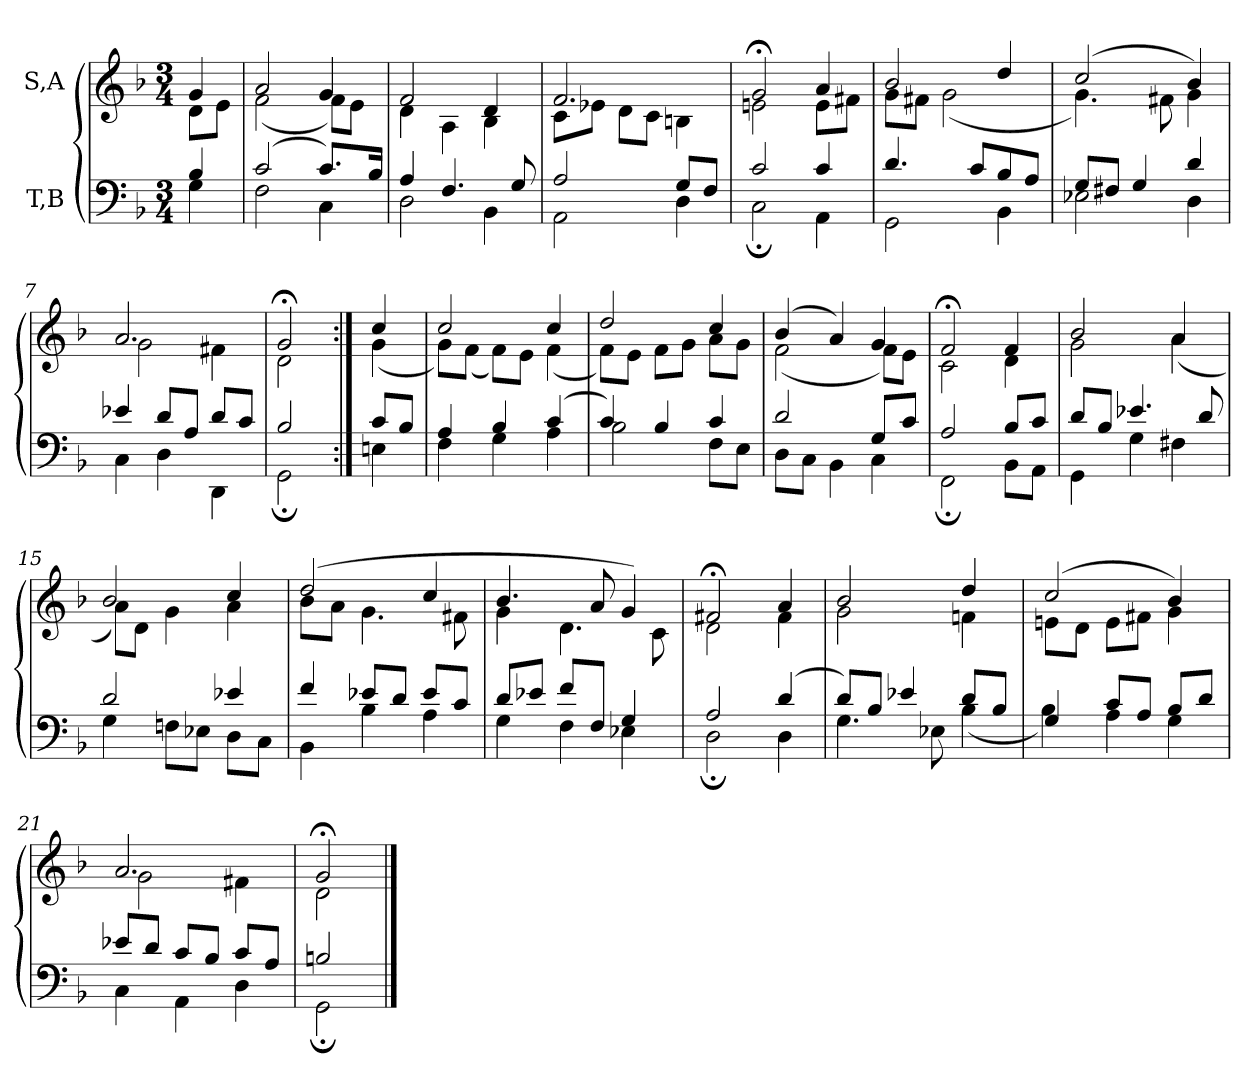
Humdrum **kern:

**kern	**kern
*part2	*part1
*staff2	*staff1
*I"T,B	*I"S,A
*clefF4	*clefG2
*k[b-]	*k[b-]
*M3/4	*M3/4
=	=
*^	*^
4B-	4G	4g	8dL
.	.	.	8eJ
=1	=1	=1	=1
(>2c	2F	2a	(<2f
8.cL)	4C	4g	8fL)
.	.	.	8eJ
16B-Jk	.	.	.
=2	=2	=2	=2
4A	2D	2f	4d
4.F	.	.	4A
.	4BB-	4d	4B-
8G	.	.	.
=3	=3	=3	=3
2A	2AA	2.f	8cL
.	.	.	8e-XJ
.	.	.	8dL
.	.	.	8cJ
8GL	4D	.	4Bn
8FJ	.	.	.
=4	=4	=4	=4
2c	2C;	2g;<	2en
4c	4AA	4a	8eL
.	.	.	8f#XJ
=5	=5	=5	=5
4.d	2GG	2b-	8gL
.	.	.	8f#XJ
.	.	.	(<2g
8cL	.	.	.
8B-	4BB-	4dd	.
8AJ	.	.	.
=6	=6	=6	=6
8GL	2E-X	(>2cc	4.g)
8F#XJ	.	.	.
4G	.	.	.
.	.	.	8f#X
4d	4D	4b-)	4g
=7	=7	=7	=7
4e-X	4C	2.a	2g
8dL	4D	.	.
8AJ	.	.	.
8dL	4DD	.	4f#X
8cJ	.	.	.
=934	=934	=934	=934
2B-	2GG;	2g;<	2d
=935:|!	=935:|!	=935:|!	=935:|!
8cL	4En	4cc	(<4g
8B-J	.	.	.
=10	=10	=10	=10
4A	4F	2cc	8gL)
.	.	.	(<8fJ
4B-	4G	.	8fL)
.	.	.	8eJ
(>4c	4A	4cc	(<4f
=11	=11	=11	=11
4c)	2B-	2dd	8fL)
.	.	.	8eJ
4B-	.	.	8fL
.	.	.	8gJ
4c	8FL	4cc	8aL
.	8EJ	.	8gJ
=12	=12	=12	=12
2d	8DL	(>4b-	(<2f
.	8CJ	.	.
.	4BB-	4a)	.
8GL	4C	4g	8fL)
8cJ	.	.	8eJ
=13	=13	=13	=13
2A	2FF;	2f;<	2c
8B-L	8BB-L	4f	4d
8cJ	8AAJ	.	.
=14	=14	=14	=14
8dL	4GG	2b-	2g
8B-J	.	.	.
4.e-X	4G	.	.
.	4F#X	4a	(<4a
8d	.	.	.
=15	=15	=15	=15
2d	4G	2b-	8aL)
.	.	.	8dJ
.	8FnL	.	4g
.	8E-XJ	.	.
4e-X	8DL	4cc	4a
.	8CJ	.	.
=16	=16	=16	=16
4f	4BB-	(>2dd	8b-L
.	.	.	8aJ
8e-XL	4B-	.	4.g
8dJ	.	.	.
8e-L	4A	4cc	.
8cJ	.	.	8f#X
=17	=17	=17	=17
8dL	4G	4.b-	4g
8e-XJ	.	.	.
8fL	4F	.	4.d
8FJ	.	8a	.
4G	4E-X	4g)	.
.	.	.	8c
=18	=18	=18	=18
2A	2D;	2f#X;<	2d
(>4d	4D	4a	4f#
=19	=19	=19	=19
8dL)	4.G	2b-	2g
8B-J	.	.	.
4e-X	.	.	.
.	8E-X	.	.
8dL	(<4B-	4dd	4fn
8B-J	.	.	.
=20	=20	=20	=20
4G	4B-)	(>2cc	8enL
.	.	.	8dJ
8cL	4A	.	8eL
8AJ	.	.	8f#XJ
8B-L	4G	4b-)	4g
8dJ	.	.	.
=21	=21	=21	=21
8e-XL	4C	2.a	2g
8dJ	.	.	.
8cL	4AA	.	.
8B-J	.	.	.
8cL	4D	.	4f#X
8AJ	.	.	.
=22	=22	=22	=22
2Bn	2GG;	2g;<	2d
*v	*v	*	*
*	*v	*v
==	==
*-	*-
